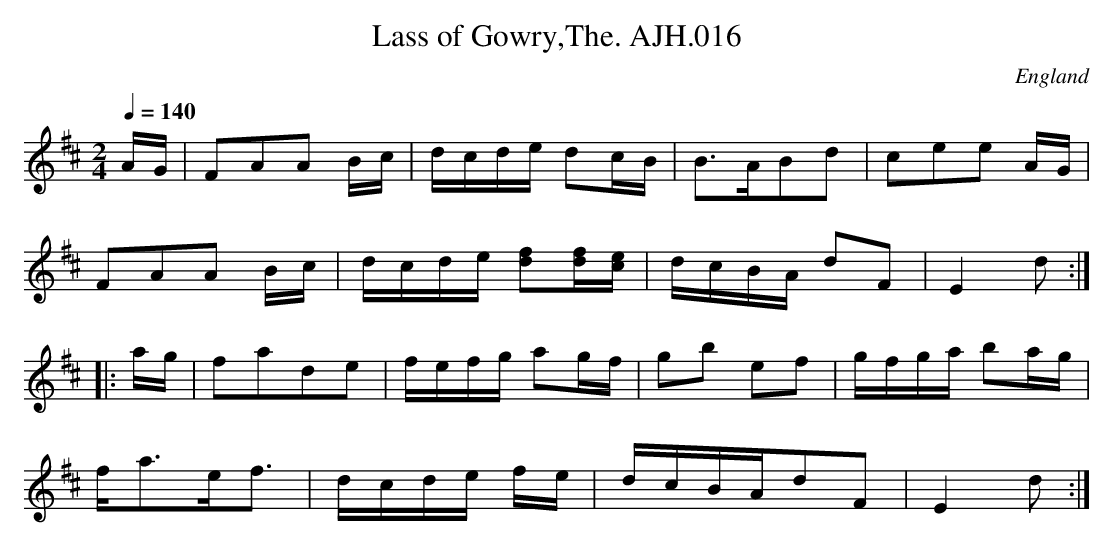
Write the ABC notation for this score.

X:1
T:Lass of Gowry,The. AJH.016
L:1/8
M:2/4
O:England
Q:1/4=140
K:D
A/G/|FAA B/c/|d/c/d/e/ dc/B/|B>ABd|cee A/G/|!
FAA B/c/|d/c/d/e/ [fd][f/d/][e/c/]|d/c/B/A/ dF|E2d::!
a/g/|fade|f/e/f/g/ ag/f/|gb ef|g/f/g/a/ ba/g/|!
f<ae<f|d/c/d/e/ f/e/|d/c/B/A/dF|E2d:|
